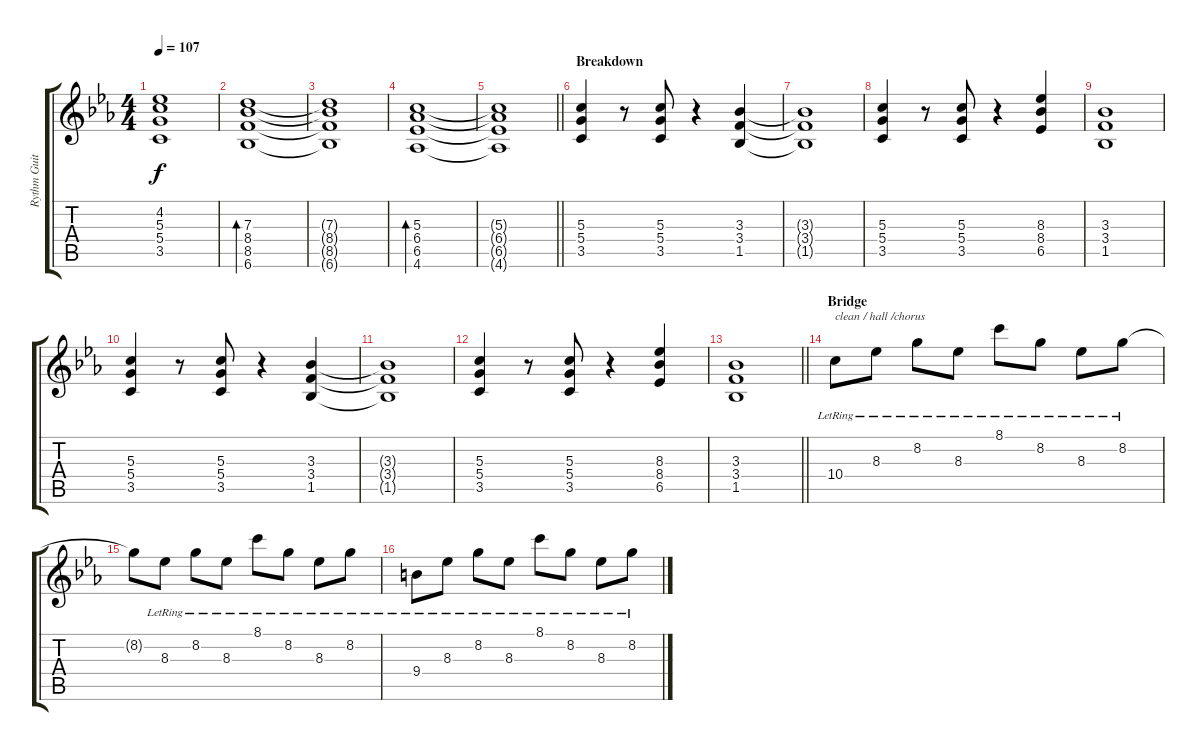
\track ("Rythm Guitar" "Rythm Guit") {instrument electricguitarclean}
\staff {score tabs}
\tuning (E4 B3 G3 D3 A2 E2) {hide}
\ts (4 4)
\tempo 107
\clef g2
\ks cminor
(4.2{t} 5.3{t} 5.4{t} 3.5{t}).1{dy f} |
(7.3 8.4 8.5 6.6).1{bd 240} |
(7.3{t} 8.4{t} 8.5{t} 6.6{t}).1 |
(5.3 6.4 6.5 4.6).1{bd 240} |
\barLineRight lightlight
(5.3{t} 6.4{t} 6.5{t} 4.6{t}).1 |
\section ("" "Breakdown")
(5.3 5.4 3.5).4 r.8 (5.3 5.4 3.5).8 r.4 (3.3 3.4 1.5).4 |
(3.3{t} 3.4{t} 1.5{t}).1 |
(5.3 5.4 3.5).4 r.8 (5.3 5.4 3.5).8 r.4 (8.3 8.4 6.5).4 |
(3.3 3.4 1.5).1 |
(5.3 5.4 3.5).4 r.8 (5.3 5.4 3.5).8 r.4 (3.3 3.4 1.5).4 |
(3.3{t} 3.4{t} 1.5{t}).1 |
(5.3 5.4 3.5).4 r.8 (5.3 5.4 3.5).8 r.4 (8.3 8.4 6.5).4 |
\barLineRight lightlight
(3.3 3.4 1.5).1 |
\section ("" "Bridge")
10.4{lr}.8{txt "clean / hall /chorus" instrument electricguitarclean} 8.3{lr}.8 8.2{lr}.8 8.3{lr}.8 8.1{lr}.8 8.2{lr}.8 8.3{lr}.8 8.2{lr}.8 |
8.2{t}.8 8.3{lr}.8 8.2{lr}.8 8.3{lr}.8 8.1{lr}.8 8.2{lr}.8 8.3{lr}.8 8.2{lr}.8 |
9.4{lr}.8 8.3{lr}.8 8.2{lr}.8 8.3{lr}.8 8.1{lr}.8 8.2{lr}.8 8.3{lr}.8 8.2{lr}.8
